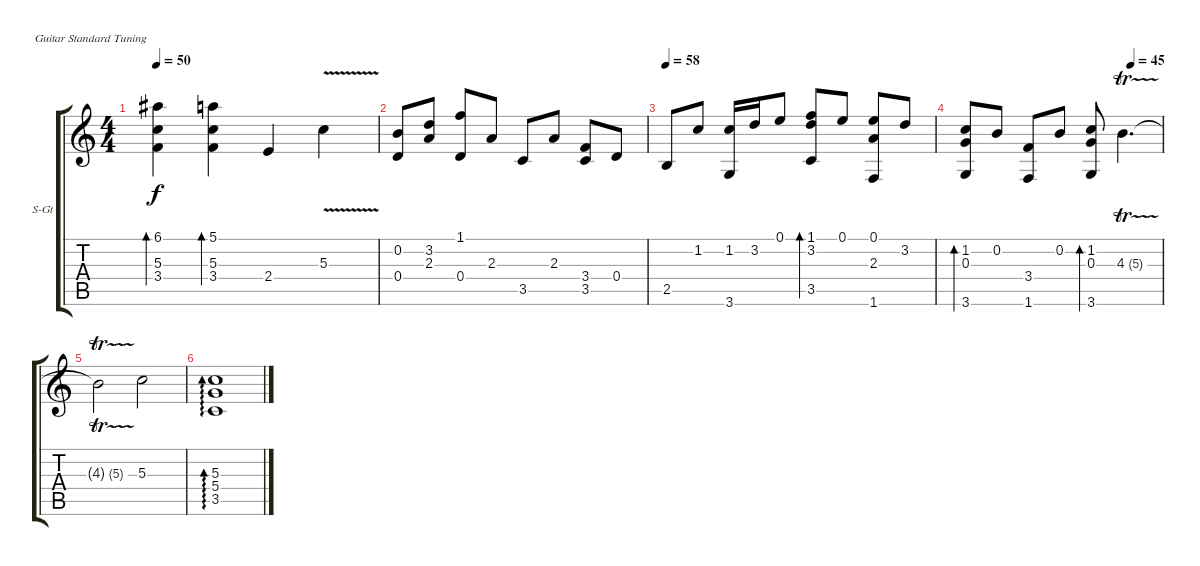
\bracketExtendMode groupsimilarinstruments
\firstSystemTrackNameOrientation horizontal
\otherSystemsTrackNameOrientation horizontal
\track ("Track 1" "S-Gt") {instrument acousticguitarsteel}
\staff {score tabs}
\tuning (E4 B3 G3 D3 A2 E2)
\ts (4 4)
\tempo 50
\clef g2
\ks c
(6.1 5.3 3.4).4{bd 240 dy f} (5.1 5.3 3.4).4{bd 240} 2.4.4 5.3{v}.4 |
(0.2 0.4).8 (3.2 2.3).8 (1.1 0.4).8 2.3.8 3.5.8 2.3.8 (3.4 3.5).8 0.4.8 |
\tempo 58
2.5.8 1.2.8 (1.2 3.6).16 3.2.16 0.1.8 (1.1 3.2 3.5).8{bd 240} 0.1.8 (0.1 2.3 1.6).8 3.2.8 |
\tempo (45 0.84375)
(1.2 0.3 3.6).8{bd 240} 0.2.8 (3.4 1.6).8 0.2.8 (1.2 0.3 3.6).8{bd 240} 4.3{tr (5 16)}.4{d} |
4.3{tr (5 16) t}.2 5.3.2 |
(5.3 3.5 5.4).1{ad 0}
